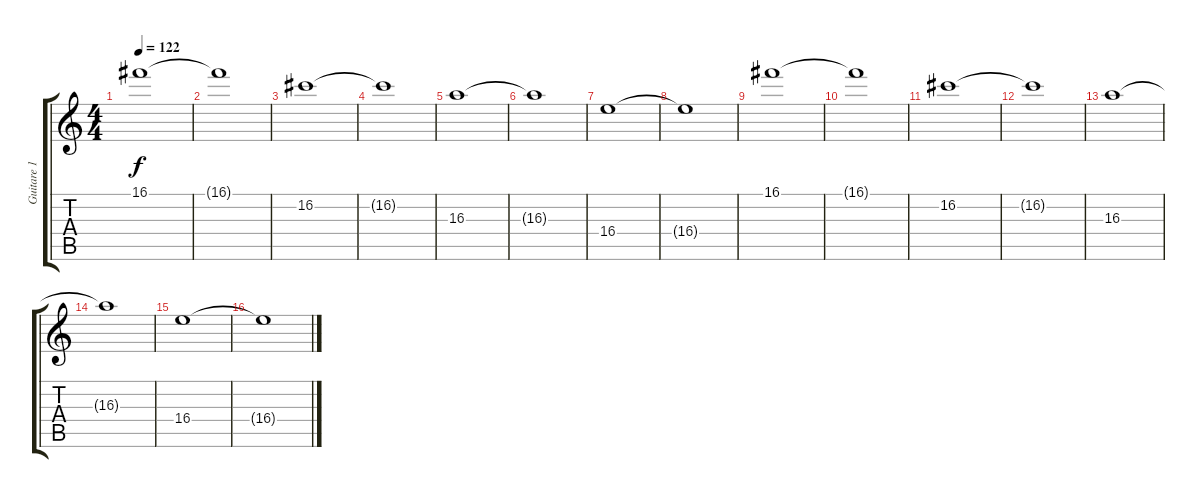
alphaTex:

\track ("Guitare 1" "Guitare 1") {instrument electricguitarjazz}
\staff {score tabs}
\tuning (D4 A3 F3 C3 G2 D2) {hide}
\ts (4 4)
\tempo 122
\clef g2
\ks c
16.1.1{dy f} |
16.1{t}.1 |
16.2.1 |
16.2{t}.1 |
16.3.1 |
16.3{t}.1 |
16.4.1 |
16.4{t}.1 |
16.1.1 |
16.1{t}.1 |
16.2.1 |
16.2{t}.1 |
16.3.1 |
16.3{t}.1 |
16.4.1 |
16.4{t}.1
